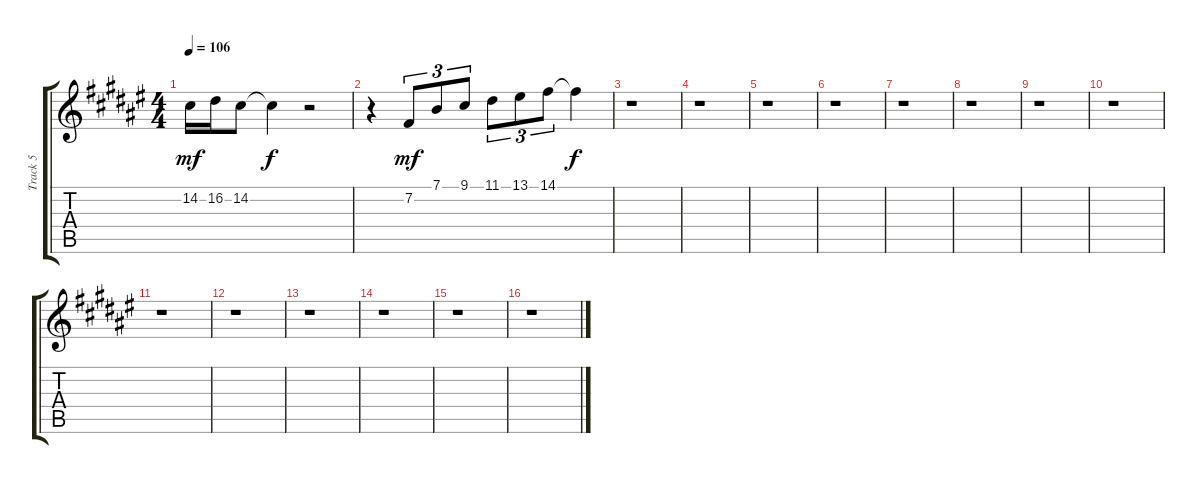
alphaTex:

\track ("Track 5" "Track 5") {instrument acousticgrandpiano}
\staff {score tabs}
\tuning (E4 B3 G3 D3 A2 E2) {hide}
\ts (4 4)
\tempo 106
\clef g2
\ks f#
14.2.16{dy mf} 16.2.16 14.2.8 14.2{t}.4{dy f} r.2 |
r.4 7.2.8{tu (3 2) dy mf} 7.1.8{tu (3 2)} 9.1.8{tu (3 2)} 11.1.8{tu (3 2)} 13.1.8{tu (3 2)} 14.1.8{tu (3 2)} 14.1{t}.4{dy f} |
r.1 |
r.1 |
r.1 |
r.1 |
r.1 |
r.1 |
r.1 |
r.1 |
r.1 |
r.1 |
r.1 |
r.1 |
r.1 |
r.1
